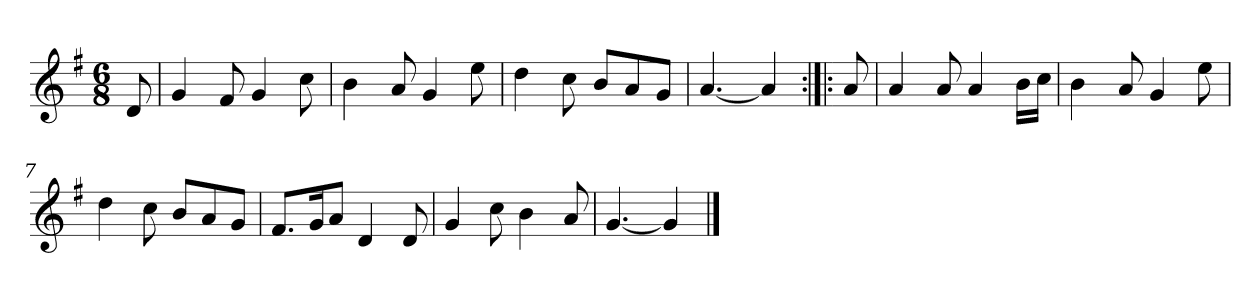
**kern
*part1
*staff1
*clefG2
*k[f#]
*G:
*M6/8
*MM120
=
8d
=1
4g
8f#
4g
8cc
=2
4b
8a
4g
8ee
=3
4dd
8cc
8b/L
8a/
8g/J
=4
[4.a
4a]
=:|!|:
8a
=5
4a
8a
4a
16b\LL
16cc\JJ
=6
4b
8a
4g
8ee
=7
4dd
8cc
8b/L
8a/
8g/J
=8
8.f#/L
16g/K
8a/J
4d
8d
=9
4g
8cc
4b
8a
=10
[4.g
4g]
==
*-
